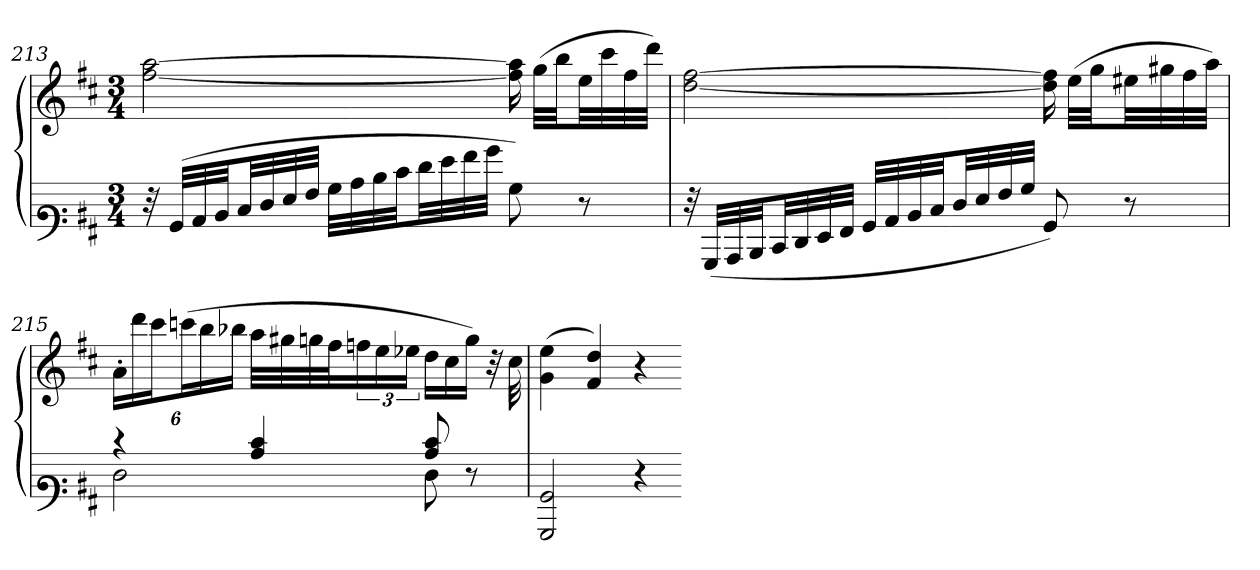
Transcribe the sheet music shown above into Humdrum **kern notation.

**kern	**kern
*part1	*part1
*staff2	*staff1
*clefF2	*clefG2
*k[f#c#]	*k[f#c#]
*D:	*D:
*M3/4	*M3/4
=213	=213
32r	[2ff# [2aa
(32DLLL	.
32E	.
32F#JJ	.
32GLL	.
32A	.
32B	.
32c#JJJ	.
32dLLL	.
32e	.
32f#	.
32gJJ	.
32aLL	.
32b	.
32cc#	.
32ddJJJ	.
8d)	16ff#] 16aa]
.	(32ggLLL
.	32bbJJ
8r	32eeLL
.	32ccc#
.	32ff#
.	32dddJJJ)
=214	=214
32r	[2dd [2ff#
(32DDLLL	.
32EE	.
32FF#JJ	.
32GGLL	.
32AA	.
32BB	.
32C#JJJ	.
32DLLL	.
32E	.
32F#	.
32GJJ	.
32ALL	.
32B	.
32c#	.
32dJJJ	.
8D)	16dd] 16ff#]
.	(32eeLLL
.	32ggJJ
8r	32ee#XLL
.	32gg#X
.	32ff#
.	32aaJJJ)
=215	=215
*^	*
4r	2A	24a'LL
.	.	24ddd
.	.	24ccc#J
.	.	(24cccnL
.	.	24bb
.	.	24bb-XJJ
4e 4g	.	32aaLLL
.	.	32gg#X
.	.	32ggn
.	.	32ff#J
.	.	24ffn
.	.	24ee
.	.	24ee-XJJ
8e 8g	8A	16ddLL
.	.	16cc#
8r	8ryy	16ggJJ)
.	.	32r
.	.	32cc#
*v	*v	*
=216	=216
2DD 2D	(4g 4ee
.	4f# 4dd)
4r	4r
=-	=-
*-	*-
